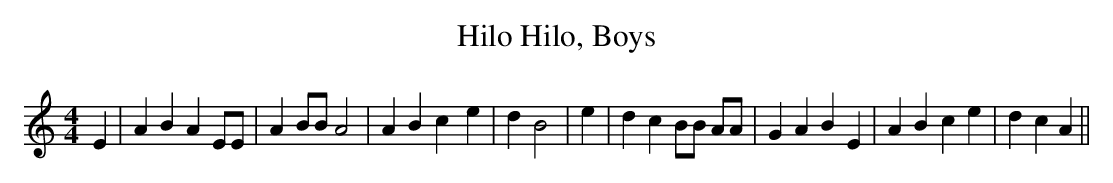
X:1
T:Hilo, Boys, Hilo
M:4/4
L:1/4
K:C
 E| A B A E/2E/2| A B/2B/2 A2| A B c- e| d B2| e| d c B/2B/2 A/2A/2|\
 G A B E| A B c e| d c A||
